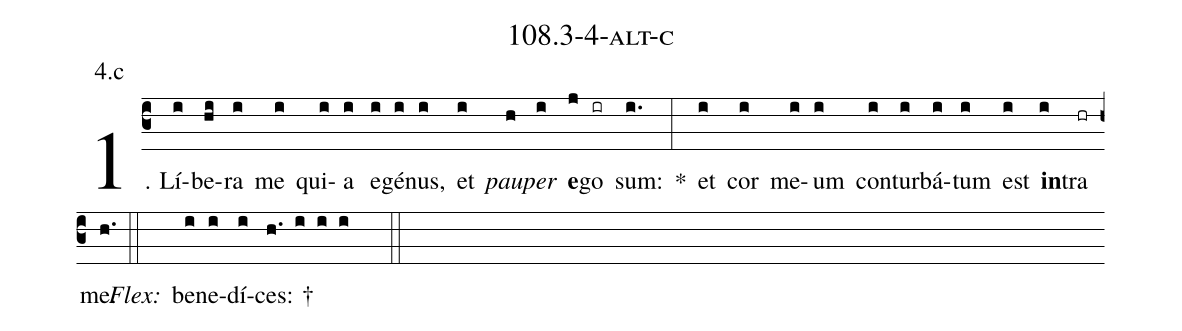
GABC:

name: 108.3-4-alt-c;
annotation: 4.c;
%%
(c3)1. Lí(i)be(hi)ra(i) me(i) qui(i)a(i) e(i)gé(i)nus,(i) et(i) <i>pau</i>(h)<i>per</i>(i) <b>e</b>(j)go(ir) sum:(i.) *(:) et(i) cor(i) me(i)um(i) con(i)tur(i)bá(i)tum(i) est(i) <b>in</b>(i)tra(hr) me.(h.) (::)
<i>Flex:</i>()  be(i)ne(i)dí(i)ces: †(h. i i i  ::)
